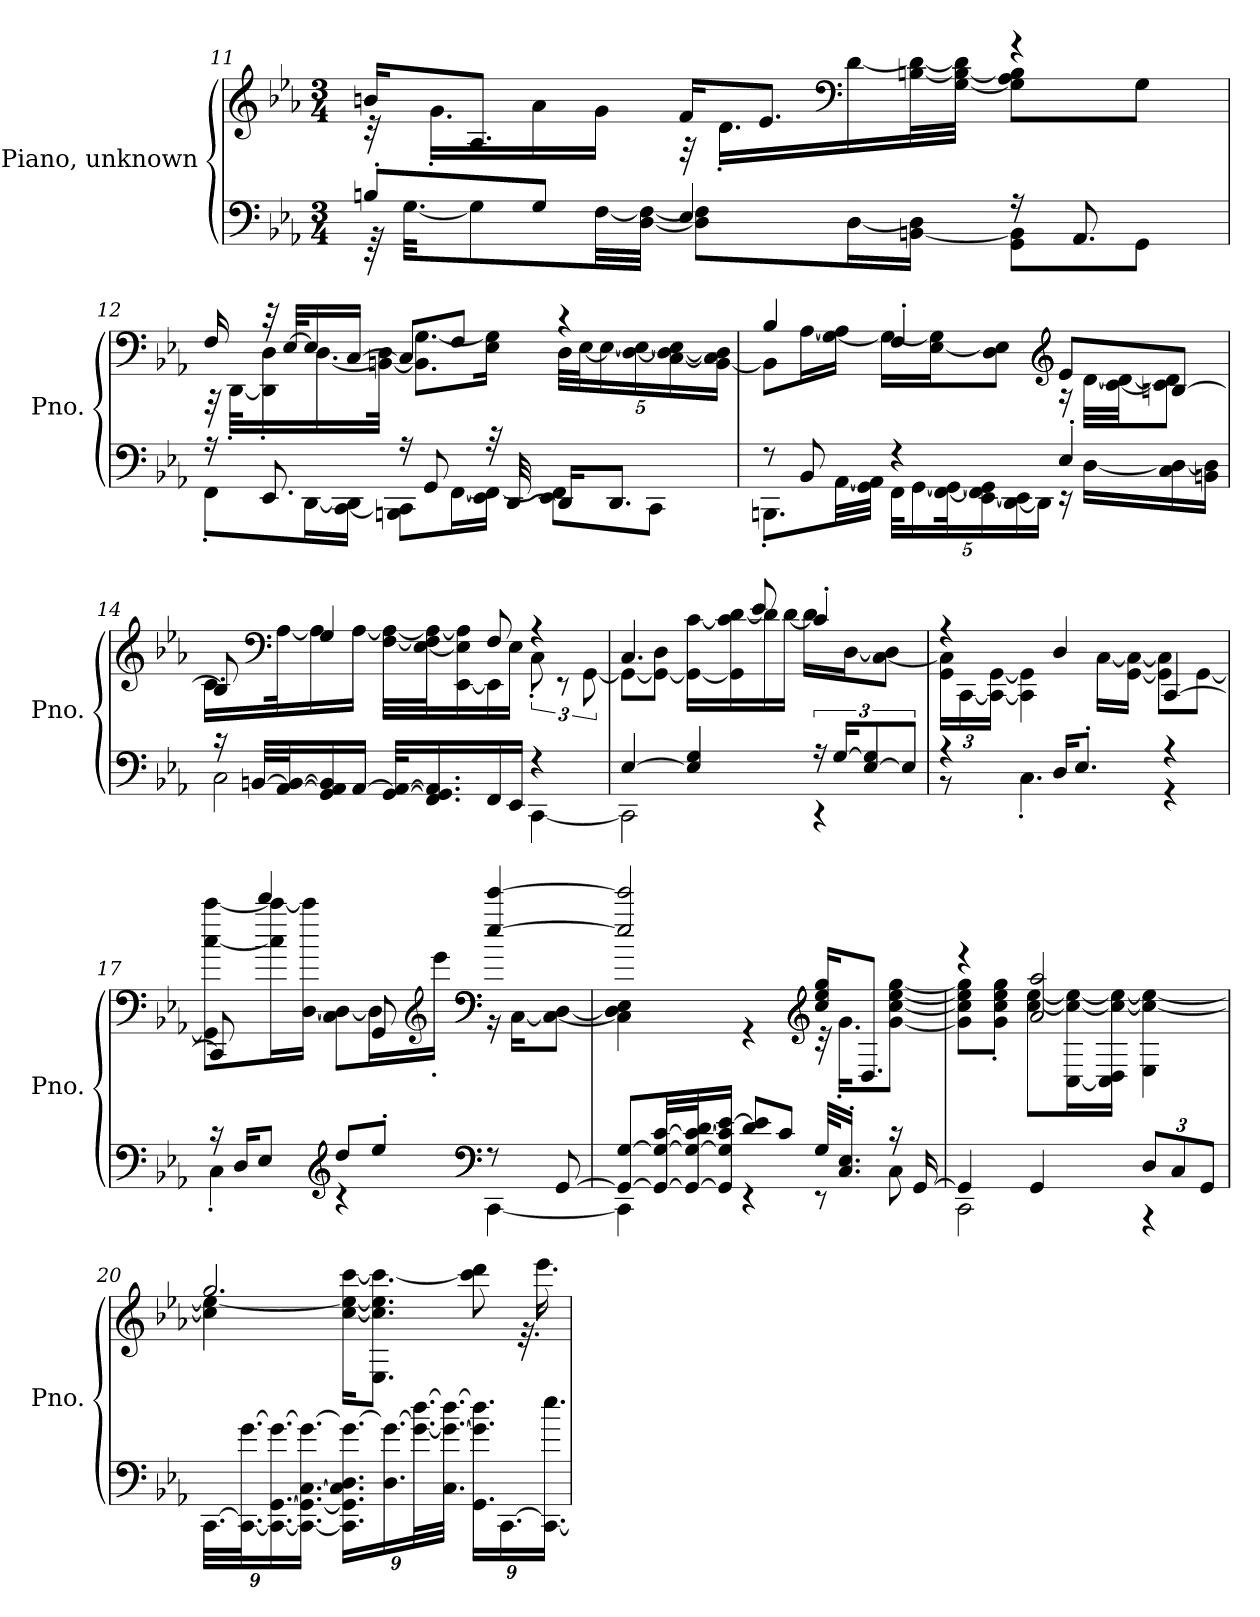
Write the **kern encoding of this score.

**kern	**kern
*part1	*part1
*staff2	*staff1
*I"Piano, unknown	*
*I'Pno.	*
*clefF4	*clefG2
*k[b-e-a-]	*k[b-e-a-]
*M3/4	*M3/4
=11	=11
*^	*^
8Bn'/L	64r	16bn/KL	32r
.	[32.G\KKL	.	.
.	.	.	16.g'\LL
.	8G\]	8.A-/J	.
8G/J	.	.	16a-\
.	[32F\LL	.	16g\JJ
.	[32D\ 32F\_JJJ	.	.
4E-/	8D\] 8F\]L	16f/KL	32r
.	.	.	16.d'\LL
.	.	8.e-/J	.
*	*	*clefF4	*
.	[16D\L	.	[16d\
.	[16BBn\ 16D\]JJ	.	[32Bn\ 32d\_L
.	.	.	[32G\ 32B\_ 32d\]JJJ
16r	8GG\ 8BB\]L	4r	8G\] 8A-\ 8B\]L
8.AA-/	.	.	.
.	8GG\J	.	8G\J
!!LO:LB:g=z	!!
=12	=12	=12	=12
16r	8FF'\L	16F/	32r
.	.	.	[32DD'\KLL
8.EE-/	.	32r	16DD\]' 16D\'
.	.	[32E-/KLL	.
.	[16DD\L	16E-/]	[16.D\
.	[16CC\ 16DD\]JJ	[16C/JJ	.
.	.	.	[32BBn\ 32D\]JJk
16r	8BBBn\ 8CC\]L	8C/L]	8.BB\] [8.G\L
8GG/	.	.	.
.	[16FF\L	8F/J	.
32r	16EE-\ 16FF\_JJ	.	16E-\ 16G\]Jk
[32DD/	.	.	.
*	*	*	*Xbrackettup
16DD/KL]	8EE-\ 8FF\]L	4r	40D\LLL
.	.	.	[40E-\J
.	.	.	20E-\_
8.DD/J	.	.	.
.	.	.	[20D\ 20E-\_
.	8CC\J	.	.
.	.	.	[20C\ 20D\_ 20E-\]
.	.	.	[20BB\ 20C\] 20D\]JJ
!!LO:PB:g=z	!!
=13	=13	=13	=13
8r	8.BBBn'\L	4B-/	8BB\L]
8BB-/	.	.	[16A-\L
.	[32AA-\LL	.	[16G\ 16A-\]JJ
.	32GG\ 32AA-\]JJJ	.	.
*	*Xbrackettup	*	*
4r	40FF\KLL	4F'/	16G\LL_
.	[20GG\	.	.
.	.	.	[16E-\ 16G\]J
.	[40FF\ 40GG\_K	.	.
.	[20EE-\ 20FF\] 20GG\]	.	.
.	.	.	8D\ 8E-\]J
.	[20DD\ 20EE-\]	.	.
.	20DD\JJ]	.	.
*	*	*clefG2	*
4E-'/	16r	8e-/L	16r
.	[16D\LL	.	[32d\LLL
.	.	.	[32c\ 32d\_JJ
.	16C\ 16D\_	[8Bn/J	8c\] 8d\]J
.	16BBn\ 16D\]JJ	.	.
!!LO:LB:g=z	!!
=14	=14	=14	=14
16r	2C\	8B/]	16.c\LL
[32BBn/LLL	.	.	.
*	*	*clefF4	*
[32AA-/ 32BB/_J	.	.	[32A-\K
16GG/ 16AA-/] 16BB/]	.	4G/	16A-\]
[16AA-/JJ	.	.	[16A-\JJ
[32GG/ 32AA-/_KLL	.	.	[32F\ 32A-\_LLL
16.FF/ 16.GG/] 16.AA-/]	.	.	[32E-\ 32F\] 32A-\_J
.	.	.	[16EE-\ 16E-\] 16A-\]
16FF/	.	8F/	16EE-\]
16EE-/JJ	.	.	16E-\JJ
*	*	*	*brackettup
4r	[4CC\	4r	12C'\
.	.	.	12r
.	.	.	[12GG\
=15	=15	=15	=15
[4E-/	2CC\]	4.C/	8GG\L_
.	.	.	8GG\_ 8D\J
4E-/] 4G/	.	.	16GG\_ [16c\LL
.	.	.	16GG\] 16c\] [16d\
.	.	8e-/	16d\]
.	.	.	[16d\JJ
*brackettup	*	*	*
24r	4r	4c'/	16d\LL]
[24G/KL	.	.	.
.	.	.	[16D\J
[12E-/ 12G/]	.	.	.
.	.	.	[8C\ 8D\]J
12E-/J]	.	.	.
!!LO:LB:g=z	!!
=16	=16	=16	=16
*	*	*	*Xbrackettup
4r	8r	4r	24GG\ 24C\]LL
.	.	.	[24CC\
.	.	.	24CC\_ [24GG\JJ
.	4.C'\	.	4CC\] 4GG\]
16D/KL	.	4D/	.
8.E-'/J	.	.	.
.	.	.	[16C\LL
.	.	.	[16GG\ 16C\_JJ
4r	4r	[4CC/	8GG\] 8C\]L
.	.	.	[8GG\J
=17	=17	=17	=17
16r	4C'\	8CC/]	8GG\] [8cc\ [8ccc\L
16D/KL	.	.	.
8E-/J	.	4ddd/	16cc\] 16ccc\_L
.	.	.	[16D\ 16ccc\]JJ
*clefG2	*	*	*
8dd/L	4r	.	8C\ 8D\_L
8ee-'/J	.	8GG/	16D\L]
*	*	*clefG2	*
.	.	.	16eee-'\JJ
*clefF4	*	*clefF4	*
8r	[4CC\	[4ee-/ [4eee-/	16r
.	.	.	[16C\KL
[8GG/	.	.	8C\_ [8D\J
!!LO:LB:g=z	!!
=18	=18	=18	=18
8GG/_ [8G/L	4CC\]	2ee-/] 2eee-/]	4C\] 4D\] 4E-\
32GG/_ 32G/_ [32c/LL	.	.	.
32GG/_ 32G/_ 32c/_ 32d/J	.	.	.
16GG/] 16G/] 16c/] [16e-/JJ	.	.	.
8d/ 8e-/]L	4r	.	4r
8c/J	.	.	.
*	*	*clefG2	*
32G/KLL	8r	16cc/ 16ee-/ 16gg/KL	32r
16.C/' 16.E-/'JJ	.	.	16.g'\KL
.	.	8.D/J	.
16r	8C\	.	[8g\ [8cc\ [8ee-\ [8gg\J
[16GG/	.	.	.
=19	=19	=19	=19
4GG/]	2CC\	4r	8g\] 8cc\] 8ee-\] 8gg\]L
.	.	.	8g\' 8cc\' 8ee-\' 8gg\'J
4GG/	.	2a-/ 2aa-/	[8cc\ [8ee-\L
.	.	.	[16C\ 16cc\_ 16ee-\_L
.	.	.	16C\] 16D\ 16cc\_ 16ee-\_JJ
*Xbrackettup	*	*	*
12D/L	4r	.	4E-\ 4cc\_ 4ee-\_
12C/	.	.	.
12GG/J	.	.	.
*v	*v	*	*
!!LO:LB:g=z	!!
=20	=20	=20
[36.CC\LLL	2.gg/	4cc\] 4ee-\_
36.CC\_ [36.g\J	.	.
18.CC\_ [18.GG\ 18.g\_	.	.
18.CC\_ 18.GG\_ [18.C\ 18.g\_JJ	.	.
18.CC\] 18.GG\] 18.C\] 18.D\ 18.g\_LL	.	[16cc\ 16ee-\_ [16ccc\KL
.	.	8.E-\ 8.cc\] 8.ee-\] 8.ccc\_J
18.D\ 18.g\_	.	.
36.g\_ [36.dd\L	.	.
36.C\ 36.g\_ 36.dd\_JJJ	.	.
18.GG\ 18.g\] 18.dd\]LL	.	8ccc\] 8ddd\
[18.CC\	.	.
.	.	32r
.	.	16.eee-'\
18.CC\_ 18.ee-\JJ	.	.
*	*v	*v
=	=
*-	*-
